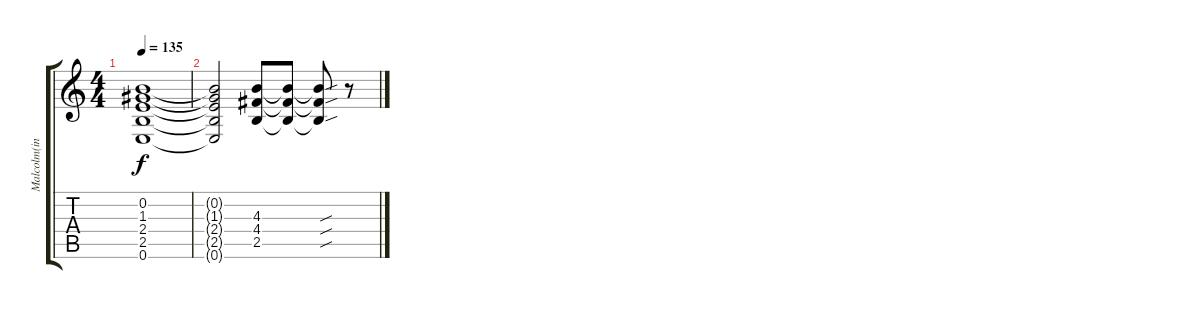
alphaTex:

\track ("Malcolm(intro)/Angus" "Malcolm(in") {instrument overdrivenguitar}
\staff {score tabs}
\tuning (E4 B3 G3 D3 A2 E2) {hide}
\ts (4 4)
\tempo 135
\clef g2
\ks c
(0.2{t} 1.3{t} 2.4{t} 2.5{t} 0.6{t}).1{dy f} |
(0.2{t} 1.3{t} 2.4{t} 2.5{t} 0.6{t}).2 (4.3 4.4 2.5).8 (4.3{t} 4.4{t} 2.5{t}).8 (4.3{sou t} 4.4{sou t} 2.5{sou t}).8 r.8
